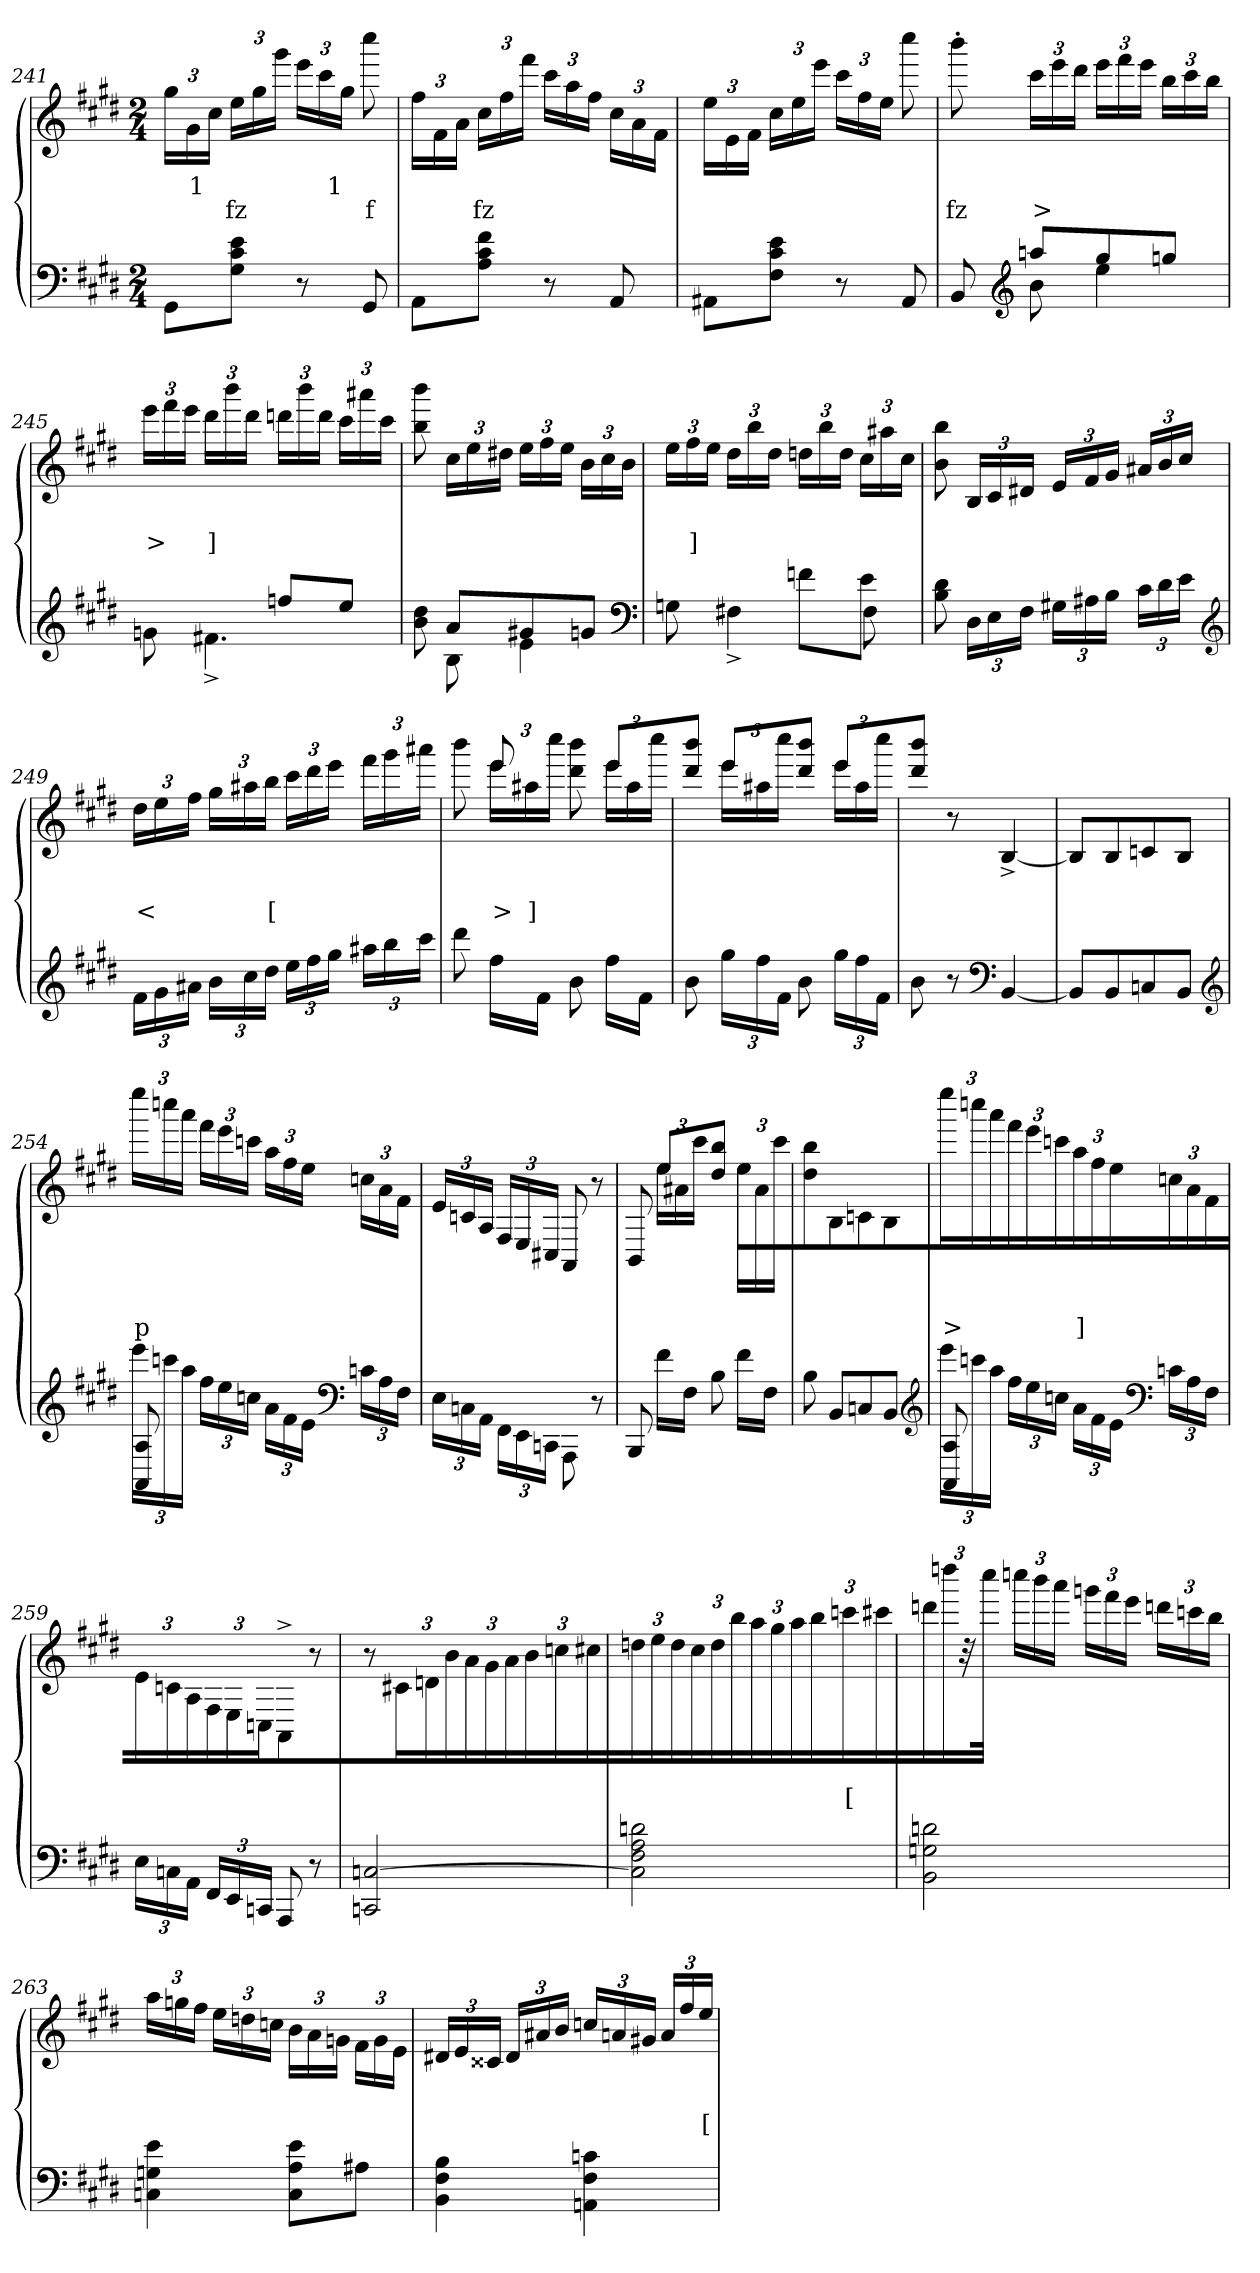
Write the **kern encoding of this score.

**kern	**kern	**text	**text
*part2	*part1	*part1	*part1
*staff2	*staff1	*staff1	*staff1
*clefF4	*clefG2	*	*
*k[f#c#g#d#]	*k[f#c#g#d#]	*	*
*M2/4	*M2/4	*	*
=241	=241	=241	=241
8GG#L	24gg#LL	.	.
.	24g#	1	.
.	24cc#JJ	.	.
8e 8c# 8G#J	24eeLL	.	fz
.	24gg#	.	.
.	24ggg#JJ	.	.
8r	24eeeLL	.	.
.	24ccc#	.	.
.	24gg#JJ	1	.
8GG#	8cccc#	.	f
=242	=242	=242	=242
8AAL	24ff#LL	.	.
.	24f#	.	.
.	24aJJ	.	.
8f# 8c# 8AJ	24cc#LL	.	fz
.	24ff#	.	.
.	24fff#JJ	.	.
8r	24ccc#LL	.	.
.	24aa	.	.
.	24ff#JJ	.	.
8AA	24cc#\LL	.	.
.	24a	.	.
.	24f#JJ	.	.
=243	=243	=243	=243
8AA#XL	24ee\LL	.	.
.	24e	.	.
.	24f#JJ	.	.
8e 8c# 8F#J	24cc#LL	.	.
.	24ee	.	.
.	24eeeJJ	.	.
8r	24ccc#LL	.	.
.	24ff#	.	.
.	24eeJJ	.	.
8AA#	8cccc#	.	.
=244	=244	=244	=244
*^	*	*	*
8BB	8ryy	8bbb'>	.	fz
*clefG2	*	*	*	*
8aanL	8b	24ccc#LL	.	>
.	.	24eee	.	.
.	.	24ddd#JJ	.	.
8gg#	4ee	24eeeLL	.	.
.	.	24fff#	.	.
.	.	24eeeJJ	.	.
8ggnJ	.	24bbLL	.	.
.	.	24ccc#	.	.
.	.	24bbJJ	.	.
=245	=245	=245	=245	=245
4ryy	8gn\	24eeeLL	.	>
.	.	24fff#	.	.
.	.	24eeeJJ	.	.
.	4.f#X^>	24ddd#LL	.	]
.	.	24bbb	.	.
.	.	24ddd#JJ	.	.
8ffnL	.	24dddnLL	.	.
.	.	24bbb	.	.
.	.	24dddJJ	.	.
8eeJ	.	24ccc#LL	.	.
.	.	24aaa#X	.	.
.	.	24ccc#JJ	.	.
=246	=246	=246	=246	=246
8ryy	8dd# 8b	8bbb 8bb	.	.
8aL	8B	24cc#LL	.	.
.	.	24ee	.	.
.	.	24dd#XJJ	.	.
8g#X	4e	24eeLL	.	.
.	.	24ff#	.	.
.	.	24eeJJ	.	.
8gnJ	.	24bLL	.	.
.	.	24cc#	.	.
.	.	24bJJ	.	.
*clefF4	*	*	*	*
=247	=247	=247	=247	=247
4ryy	8Gn	24eeLL	.	.
.	.	24ff#	.	]
.	.	24eeJJ	.	.
.	4F#X^>	24dd#LL	.	.
.	.	24bb	.	.
.	.	24dd#JJ	.	.
8fn\L	.	24ddnLL	.	.
.	.	24bb	.	.
.	.	24ddJJ	.	.
8eJ	8F#	24cc#LL	.	.
.	.	24aa#X	.	.
.	.	24cc#JJ	.	.
*v	*v	*	*	*
=248	=248	=248	=248
8d# 8B	8bb 8b	.	.
24D#LL	24BLL	.	.
24E	24c#	.	.
24F#JJ	24d#XJJ	.	.
24G#XLL	24eLL	.	.
24A#X	24f#	.	.
24BJJ	24g#JJ	.	.
24c#LL	24a#X/LL	.	.
24d#	24b	.	.
24eJJ	24cc#JJ	.	.
*clefG2	*	*	*
=249	=249	=249	=249
24f#\LL	24dd#LL	.	<
24g#	24ee	.	.
24a#XJJ	24ff#JJ	.	.
24b\LL	24gg#LL	.	.
24cc#	24aa#X	.	.
24dd#JJ	24bbJJ	.	[
24eeLL	24ccc#LL	.	.
24ff#	24ddd#	.	.
24gg#JJ	24eeeJJ	.	.
24aa#LL	24fff#LL	.	.
24bb	24ggg#	.	.
24ccc#JJ	24aaa#JJ	.	.
=250	=250	=250	=250
*	*^	*	*
8ddd#	8ryy	8bbb	.	.
16ff#LL	8eee	24eeeL	.	>
.	.	24aa#X	.	]
16f#JJ	.	.	.	.
.	.	24cccc#J	.	.
8b	8ryy	8bbb 8ddd#	.	.
16ff#LL	8eeeL	24eeeL	.	.
.	.	24aa#	.	.
16f#JJ	.	.	.	.
.	.	24cccc#J	.	.
=251	=251	=251	=251	=251
8b	8bbb/ 8ddd#J	8ryy	.	.
24gg#LL	8eeeL	24eeeL	.	.
24ff#	.	24aa#X	.	.
24f#JJ	.	24cccc#J	.	.
8b	8bbb/ 8ddd#J	8ryy	.	.
24gg#LL	8eeeL	24eeeL	.	.
24ff#	.	24aa#	.	.
24f#JJ	.	24cccc#J	.	.
*	*v	*v	*	*
=252	=252	=252	=252
8b	8bbb/ 8ddd#J	.	.
8r	8r	.	.
*clefF4	*	*	*
[4BB	[4B^>	.	.
=253	=253	=253	=253
8BBL]	8BL]	.	.
8BB	8B	.	.
8Cn	8cn	.	.
8BBJ	8BJ	.	.
*clefG2	*	*	*
=254	=254	=254	=254
*^	*	*	*
24eee\LL	8A 8AA/	24eeeeLL	.	p
24cccn	.	24ccccn	.	.
24aaJJ	.	24aaaJJ	.	.
24ff#\LL	4.ryy	24fff#LL	.	.
24ee	.	24eee	.	.
24ccnJJ	.	24cccnJJ	.	.
24a\LL	.	24aaLL	.	.
24f#	.	24ff#	.	.
24eJJ	.	24eeJJ	.	.
*clefF4	*	*	*	*
24cn\LL	.	24ccn\LL	.	.
24A	.	24a	.	.
24F#JJ	.	24f#JJ	.	.
*v	*v	*	*	*
=255	=255	=255	=255
24E\LL	24e\LL	.	.
24Cn	24cn	.	.
24AAJJ	24A/JJ	.	.
24FF#\LL	24F#/LL	.	.
24EE	24E	.	.
24CCnJJ	24C#XJJ	.	.
8AAA\	8AA	.	.
8r	8r	.	.
=256	=256	=256	=256
*	*^	*	*
8BBB	8ryy	8BB	.	.
16f#LL	8eeL	24eeL	.	.
.	.	24a#X	.	.
16F#JJ	.	.	.	.
.	.	24ccc#J	.	.
8B	8bb/ 8dd#J	8ryy	.	.
16f#LL	8eeL	24eeL	.	.
.	.	24a#	.	.
16F#JJ	.	.	.	.
.	.	24ccc#J	.	.
*	*v	*v	*	*
=257	=257	=257	=257
8B	8bb/ 8dd#	.	.
8BBL	8B	.	.
8Cn	8cn	.	.
8BBJ	8B	.	.
*clefG2	*	*	*
=258	=258	=258	=258
*^	*	*	*
24eee\LL	8A 8AA/	24eeeeL	.	>
24cccn	.	24ccccn	.	.
24aaJJ	.	24aaaJ	.	.
24ff#\LL	4.ryy	24fff#L	.	.
24ee	.	24eee	.	.
24ccnJJ	.	24cccnJ	.	.
24a\LL	.	24aaL	.	]
24f#	.	24ff#	.	.
24eJJ	.	24eeJ	.	.
*clefF4	*	*	*	*
24cn\LL	.	24ccn\L	.	.
24A	.	24a	.	.
24F#JJ	.	24f#J	.	.
*v	*v	*	*	*
=259	=259	=259	=259
24E\LL	24eL	.	.
24Cn	24cn	.	.
24AAJJ	24AJ	.	.
24FF#LL	24F#L	.	.
24EE	24E	.	.
24CCnJJ	24CnJ	.	.
8AAA	8AA^>	.	.
8r	8r	.	.
=260	=260	=260	=260
[2Cn 2CCn	8r	.	f
.	24c#XL	.	.
.	24dn	.	.
.	24bJ	.	.
.	24a\L	.	.
.	24g#	.	.
.	24aJ	.	.
.	24b\L	.	.
.	24ccn	.	.
.	24cc#XJ	.	.
=261	=261	=261	=261
2dn 2A 2F# 2Cn]	24ddnL	.	.
.	24ee	.	.
.	24ddJ	.	.
.	24cc#L	.	.
.	24dd	.	.
.	24bbJ	.	.
.	24aaL	.	.
.	24gg#	.	.
.	24aaJ	.	.
.	24bbL	.	.
.	24cccn	.	[
.	24ccc#XJ	.	.
=262	=262	=262	=262
2dn 2Gn 2BB	24dddnL	.	.
.	24ddddn	.	.
.	48r	.	.
.	48cccc#JJk	.	.
.	24ccccnL	.	.
.	24bbb	.	.
.	24aaaJ	.	.
.	24gggnL	.	.
.	24fff#	.	.
.	24eeeJ	.	.
.	24dddnL	.	.
.	24cccn	.	.
.	24bbJ	.	.
=263	=263	=263	=263
4e 4Gn 4Cn	24aaL	.	.
.	24ggn	.	.
.	24ff#J	.	.
.	24eeL	.	.
.	24ddn	.	.
.	24ccnJ	.	.
8e 8A 8CL	24b\L	.	.
.	24a	.	.
.	24gnJ	.	.
8A#XJ	24f#\L	.	.
.	24g	.	.
.	24eJ	.	.
=264	=264	=264	=264
4B 4F# 4BB	24d#XL	.	.
.	24e	.	.
.	24c##XJ	.	.
.	24d#L	.	.
.	24a#X	.	.
.	24bJ	.	.
4cn 4F# 4AAn	24ccnL	.	.
.	24an	.	.
.	24g#XJ	.	.
.	24a/L	.	.
.	24ff#	.	.
.	24eeJ	.	[
=	=	=	=
*-	*-	*-	*-
